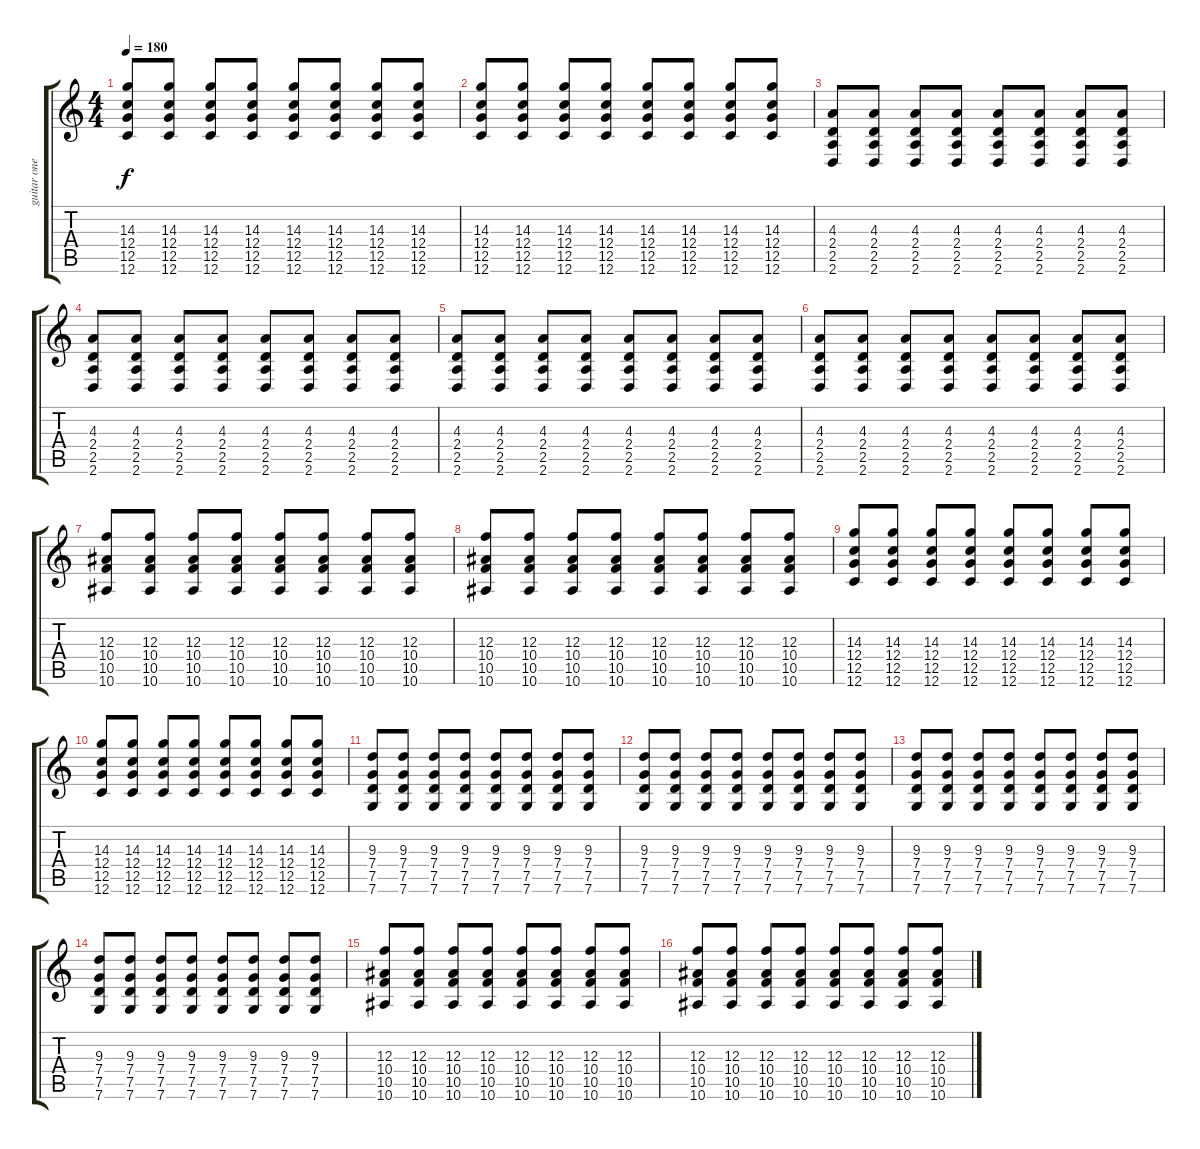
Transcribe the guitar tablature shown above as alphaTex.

\track ("guitar one double" "guitar one") {instrument overdrivenguitar}
\staff {score tabs}
\tuning (D4 A3 F3 C3 G2 C2) {hide}
\ts (4 4)
\tempo 180
\clef g2
\ks c
(14.3 12.4 12.5 12.6).8{dy f} (14.3 12.4 12.5 12.6).8 (14.3 12.4 12.5 12.6).8 (14.3 12.4 12.5 12.6).8 (14.3 12.4 12.5 12.6).8 (14.3 12.4 12.5 12.6).8 (14.3 12.4 12.5 12.6).8 (14.3 12.4 12.5 12.6).8 |
(14.3 12.4 12.5 12.6).8 (14.3 12.4 12.5 12.6).8 (14.3 12.4 12.5 12.6).8 (14.3 12.4 12.5 12.6).8 (14.3 12.4 12.5 12.6).8 (14.3 12.4 12.5 12.6).8 (14.3 12.4 12.5 12.6).8 (14.3 12.4 12.5 12.6).8 |
(4.3 2.4 2.5 2.6).8 (4.3 2.4 2.5 2.6).8 (4.3 2.4 2.5 2.6).8 (4.3 2.4 2.5 2.6).8 (4.3 2.4 2.5 2.6).8 (4.3 2.4 2.5 2.6).8 (4.3 2.4 2.5 2.6).8 (4.3 2.4 2.5 2.6).8 |
(4.3 2.4 2.5 2.6).8 (4.3 2.4 2.5 2.6).8 (4.3 2.4 2.5 2.6).8 (4.3 2.4 2.5 2.6).8 (4.3 2.4 2.5 2.6).8 (4.3 2.4 2.5 2.6).8 (4.3 2.4 2.5 2.6).8 (4.3 2.4 2.5 2.6).8 |
(4.3 2.4 2.5 2.6).8 (4.3 2.4 2.5 2.6).8 (4.3 2.4 2.5 2.6).8 (4.3 2.4 2.5 2.6).8 (4.3 2.4 2.5 2.6).8 (4.3 2.4 2.5 2.6).8 (4.3 2.4 2.5 2.6).8 (4.3 2.4 2.5 2.6).8 |
(4.3 2.4 2.5 2.6).8 (4.3 2.4 2.5 2.6).8 (4.3 2.4 2.5 2.6).8 (4.3 2.4 2.5 2.6).8 (4.3 2.4 2.5 2.6).8 (4.3 2.4 2.5 2.6).8 (4.3 2.4 2.5 2.6).8 (4.3 2.4 2.5 2.6).8 |
(12.3 10.4 10.5 10.6).8 (12.3 10.4 10.5 10.6).8 (12.3 10.4 10.5 10.6).8 (12.3 10.4 10.5 10.6).8 (12.3 10.4 10.5 10.6).8 (12.3 10.4 10.5 10.6).8 (12.3 10.4 10.5 10.6).8 (12.3 10.4 10.5 10.6).8 |
(12.3 10.4 10.5 10.6).8 (12.3 10.4 10.5 10.6).8 (12.3 10.4 10.5 10.6).8 (12.3 10.4 10.5 10.6).8 (12.3 10.4 10.5 10.6).8 (12.3 10.4 10.5 10.6).8 (12.3 10.4 10.5 10.6).8 (12.3 10.4 10.5 10.6).8 |
(14.3 12.4 12.5 12.6).8 (14.3 12.4 12.5 12.6).8 (14.3 12.4 12.5 12.6).8 (14.3 12.4 12.5 12.6).8 (14.3 12.4 12.5 12.6).8 (14.3 12.4 12.5 12.6).8 (14.3 12.4 12.5 12.6).8 (14.3 12.4 12.5 12.6).8 |
(14.3 12.4 12.5 12.6).8 (14.3 12.4 12.5 12.6).8 (14.3 12.4 12.5 12.6).8 (14.3 12.4 12.5 12.6).8 (14.3 12.4 12.5 12.6).8 (14.3 12.4 12.5 12.6).8 (14.3 12.4 12.5 12.6).8 (14.3 12.4 12.5 12.6).8 |
(9.3 7.4 7.5 7.6).8 (9.3 7.4 7.5 7.6).8 (9.3 7.4 7.5 7.6).8 (9.3 7.4 7.5 7.6).8 (9.3 7.4 7.5 7.6).8 (9.3 7.4 7.5 7.6).8 (9.3 7.4 7.5 7.6).8 (9.3 7.4 7.5 7.6).8 |
(9.3 7.4 7.5 7.6).8 (9.3 7.4 7.5 7.6).8 (9.3 7.4 7.5 7.6).8 (9.3 7.4 7.5 7.6).8 (9.3 7.4 7.5 7.6).8 (9.3 7.4 7.5 7.6).8 (9.3 7.4 7.5 7.6).8 (9.3 7.4 7.5 7.6).8 |
(9.3 7.4 7.5 7.6).8 (9.3 7.4 7.5 7.6).8 (9.3 7.4 7.5 7.6).8 (9.3 7.4 7.5 7.6).8 (9.3 7.4 7.5 7.6).8 (9.3 7.4 7.5 7.6).8 (9.3 7.4 7.5 7.6).8 (9.3 7.4 7.5 7.6).8 |
(9.3 7.4 7.5 7.6).8 (9.3 7.4 7.5 7.6).8 (9.3 7.4 7.5 7.6).8 (9.3 7.4 7.5 7.6).8 (9.3 7.4 7.5 7.6).8 (9.3 7.4 7.5 7.6).8 (9.3 7.4 7.5 7.6).8 (9.3 7.4 7.5 7.6).8 |
(12.3 10.4 10.5 10.6).8 (12.3 10.4 10.5 10.6).8 (12.3 10.4 10.5 10.6).8 (12.3 10.4 10.5 10.6).8 (12.3 10.4 10.5 10.6).8 (12.3 10.4 10.5 10.6).8 (12.3 10.4 10.5 10.6).8 (12.3 10.4 10.5 10.6).8 |
(12.3 10.4 10.5 10.6).8 (12.3 10.4 10.5 10.6).8 (12.3 10.4 10.5 10.6).8 (12.3 10.4 10.5 10.6).8 (12.3 10.4 10.5 10.6).8 (12.3 10.4 10.5 10.6).8 (12.3 10.4 10.5 10.6).8 (12.3 10.4 10.5 10.6).8
